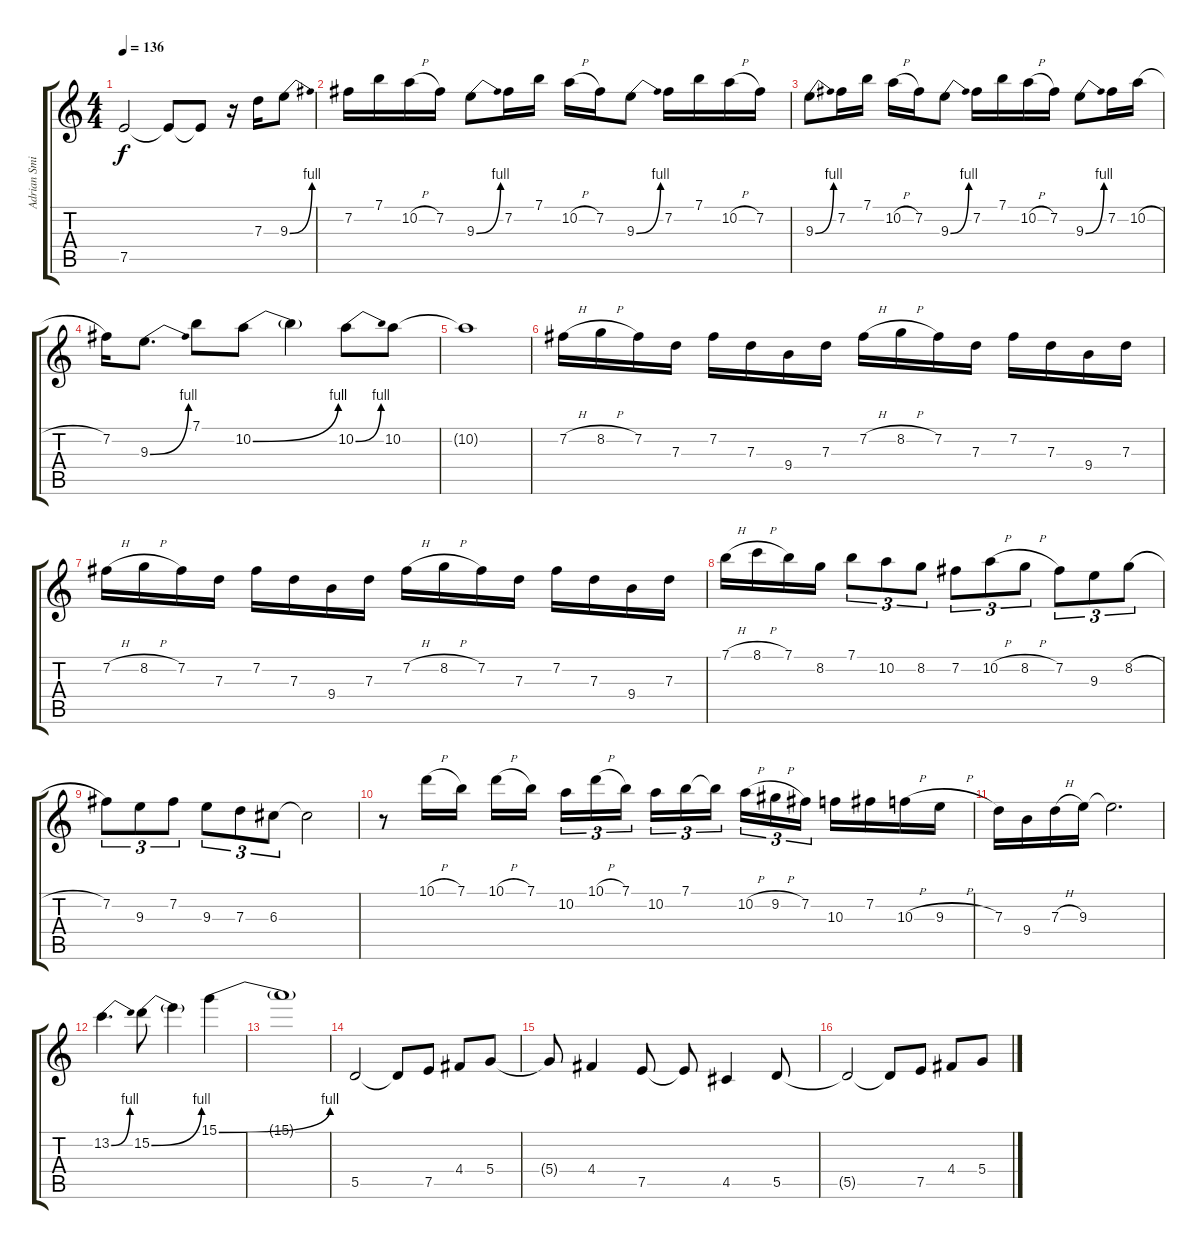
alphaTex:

\track ("Adrian Smith" "Adrian Smi") {instrument distortionguitar}
\staff {score tabs}
\tuning (E4 B3 G3 D3 A2 E2) {hide}
\ts (4 4)
\tempo 136
\clef g2
\ks c
7.5{t}.2{dy f} 7.5{t}.8 7.5{t}.8 r.16 7.3.16 9.3{be (bend 0 0 60 4)}.8 |
7.2.16 7.1.16 10.2{h}.16 7.2.16 9.3{be (bend 0 0 60 4)}.8 7.2.16 7.1.16 10.2{h}.16 7.2.16 9.3{be (bend 0 0 60 4)}.8 7.2.16 7.1.16 10.2{h}.16 7.2.16 |
9.3{be (bend 0 0 60 4)}.8 7.2.16 7.1.16 10.2{h}.16 7.2.16 9.3{be (bend 0 0 60 4)}.8 7.2.16 7.1.16 10.2{h}.16 7.2.16 9.3{be (bend 0 0 60 4)}.8 7.2.16 10.2{h}.16 |
7.2.16 9.3{be (bend 0 0 60 4)}.8{d} 7.1.8 10.2{be (bend 0 0 60 4)}.8 10.2{t}.4 10.2{be (bend 0 0 60 4)}.8 10.2.8 |
10.2{t}.1 |
7.2{h}.16 8.2{h}.16 7.2.16 7.3.16 7.2.16 7.3.16 9.4.16 7.3.16 7.2{h}.16 8.2{h}.16 7.2.16 7.3.16 7.2.16 7.3.16 9.4.16 7.3.16 |
7.2{h}.16 8.2{h}.16 7.2.16 7.3.16 7.2.16 7.3.16 9.4.16 7.3.16 7.2{h}.16 8.2{h}.16 7.2.16 7.3.16 7.2.16 7.3.16 9.4.16 7.3.16 |
7.1{h}.16 8.1{h}.16 7.1.16 8.2.16 7.1.8{tu (3 2)} 10.2.8{tu (3 2)} 8.2.8{tu (3 2)} 7.2.8{tu (3 2)} 10.2{h}.8{tu (3 2)} 8.2{h}.8{tu (3 2)} 7.2.8{tu (3 2)} 9.3.8{tu (3 2)} 8.2{h}.8{tu (3 2)} |
7.2.8{tu (3 2)} 9.3.8{tu (3 2)} 7.2.8{tu (3 2)} 9.3.8{tu (3 2)} 7.3.8{tu (3 2)} 6.3.8{tu (3 2)} 6.3{t}.2 |
r.8 10.1{h}.16 7.1.16 10.1{h}.16 7.1.16{beam splitsecondary} 10.2.16{tu (3 2)} 10.1{h}.16{tu (3 2)} 7.1.16{tu (3 2)} 10.2.16{tu (3 2)} 7.1.16{tu (3 2)} 7.1{t}.16{tu (3 2) beam splitsecondary} 10.2{h}.16{tu (3 2)} 9.2{h}.16{tu (3 2)} 7.2.16{tu (3 2)} 10.3.16 7.2.16 10.3{h}.16 9.3{h}.16 |
7.3.16 9.4.16 7.3{h}.16 9.3.16 9.3{t}.2{d} |
13.2{be (bend 0 0 60 4)}.4{d} 15.2{be (bend 0 0 60 4)}.8 15.2{t}.4 15.1{be (bend 0 0 60 4)}.4 |
15.1{t}.1 |
5.5.2{volume 14} 5.5{t}.8 7.5.8 4.4.8 5.4.8 |
5.4{t}.8 4.4.4 7.5.8 7.5{t}.8 4.5.4 5.5.8 |
5.5{t}.2 5.5{t}.8 7.5.8 4.4.8 5.4.8
